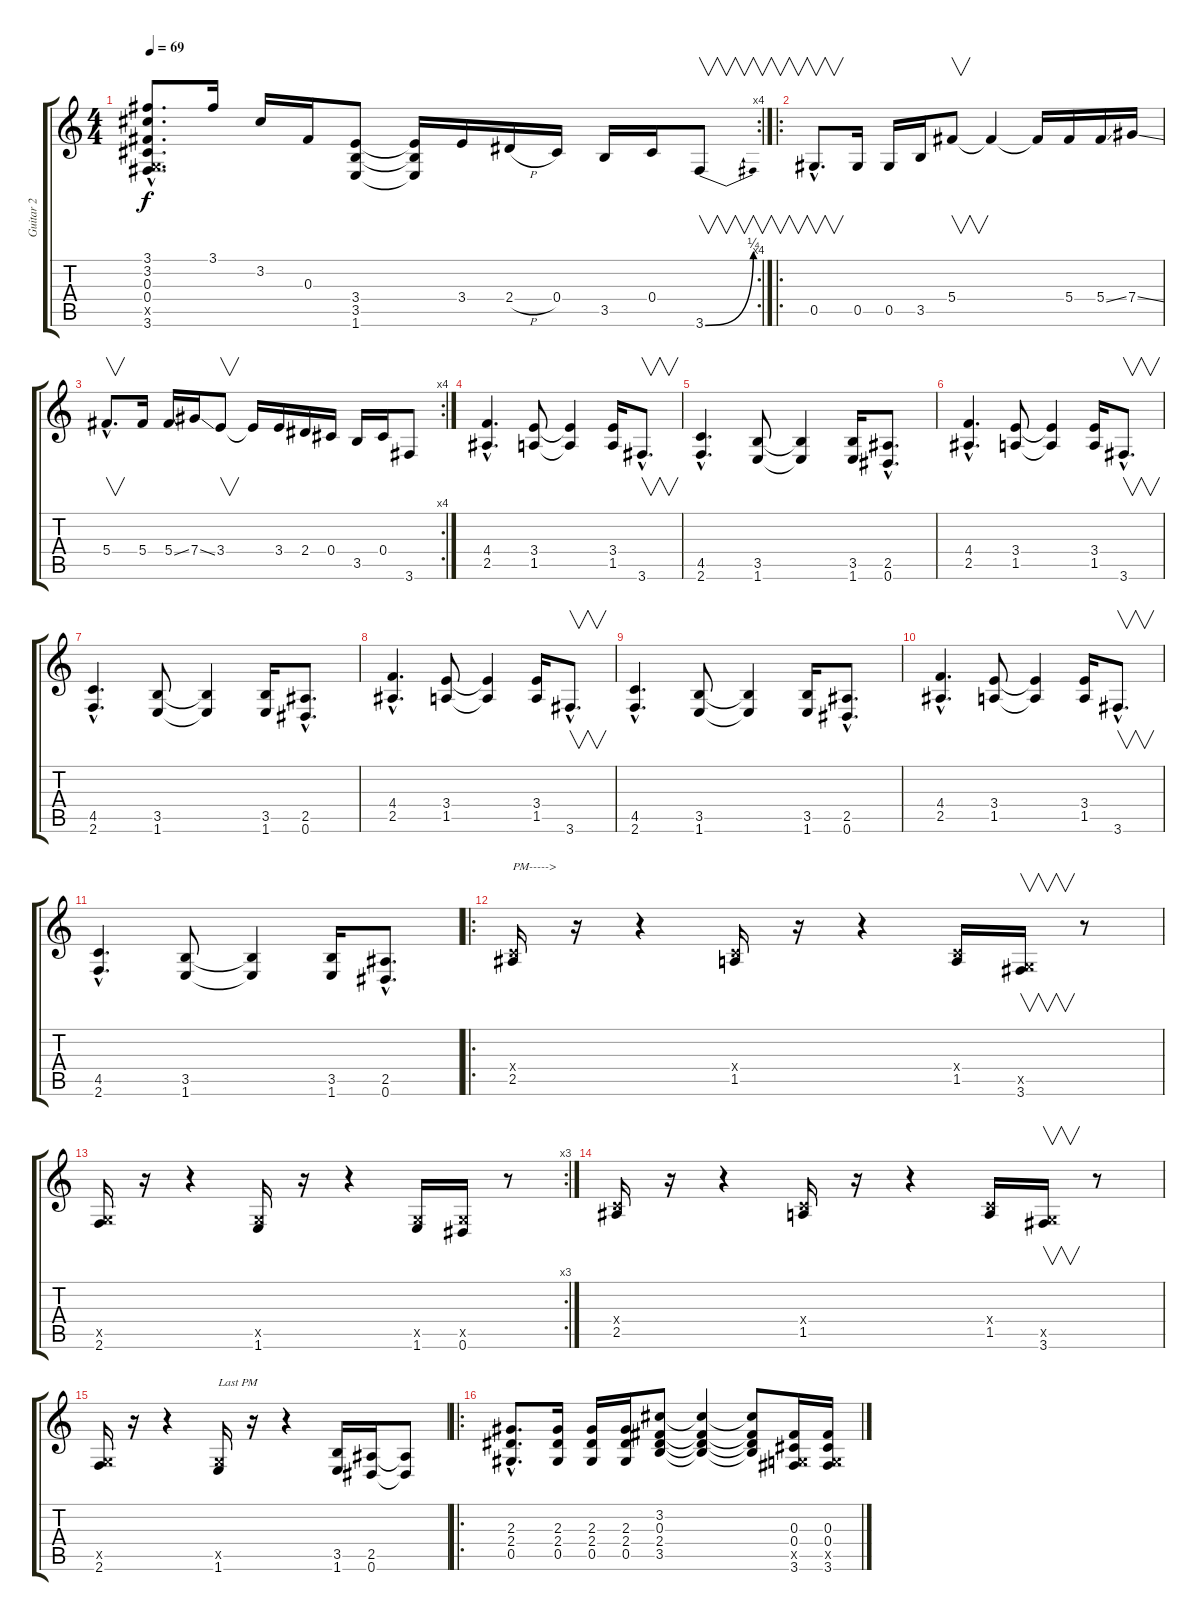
\track ("Guitar 2" "Guitar 2") {instrument overdrivenguitar}
\staff {score tabs}
\tuning (Eb4 Bb3 Gb3 Db3 Ab2 Eb2) {hide}
\rc 4
\ts (4 4)
\tempo 69
\clef g2
\ks c
(3.1{hac} 3.2{hac} 0.3{hac} 0.4{hac} -1.5{hac x} 3.6{hac}).8{d dy f} 3.1.16 3.2.16 0.3.16 (3.4 3.5 1.6).8 (3.4{t} 3.5{t} 1.6{t}).16 3.4.16 2.4{h}.16 0.4.16 3.5.16 0.4.16 3.6{be (bend 0 0 60 1)}.8{v} |
\ro
0.5{hac}.8{v d} 0.5.16 0.5.16 3.5.16 5.4.8{v} 5.4{t}.4 5.4{t}.16 5.4.16 5.4{ss}.16 7.4{ss}.16 |
\rc 4
5.4{hac}.8{v d} 5.4.16 5.4{ss}.16 7.4{ss}.16 3.4.8{v} 3.4{t}.16 3.4.16 2.4.16 0.4.16 3.5.16 0.4.16 3.6.8 |
(4.4{hac} 2.5{hac}).4{d} (3.4 1.5).8 (3.4{t} 1.5{t}).4 (3.4 1.5).16 3.6{hac}.8{v d} |
(4.5{hac} 2.6{hac}).4{d} (3.5 1.6).8 (3.5{t} 1.6{t}).4 (3.5 1.6).16 (2.5{hac} 0.6{hac}).8{d} |
(4.4{hac} 2.5{hac}).4{d} (3.4 1.5).8 (3.4{t} 1.5{t}).4 (3.4 1.5).16 3.6{hac}.8{v d} |
(4.5{hac} 2.6{hac}).4{d} (3.5 1.6).8 (3.5{t} 1.6{t}).4 (3.5 1.6).16 (2.5{hac} 0.6{hac}).8{d} |
(4.4{hac} 2.5{hac}).4{d} (3.4 1.5).8 (3.4{t} 1.5{t}).4 (3.4 1.5).16 3.6{hac}.8{v d} |
(4.5{hac} 2.6{hac}).4{d} (3.5 1.6).8 (3.5{t} 1.6{t}).4 (3.5 1.6).16 (2.5{hac} 0.6{hac}).8{d} |
(4.4{hac} 2.5{hac}).4{d} (3.4 1.5).8 (3.4{t} 1.5{t}).4 (3.4 1.5).16 3.6{hac}.8{v d} |
(4.5{hac} 2.6{hac}).4{d} (3.5 1.6).8 (3.5{t} 1.6{t}).4 (3.5 1.6).16 (2.5{hac} 0.6{hac}).8{d} |
\ro
(-1.4{x} 2.5).16{txt "PM----->"} r.16 r.4 (-1.4{x} 1.5).16 r.16 r.4 (-1.4{x} 1.5).16 (-1.5{x} 3.6).16{v} r.8 |
\rc 3
(-1.5{x} 2.6).16 r.16 r.4 (-1.5{x} 1.6).16 r.16 r.4 (-1.5{x} 1.6).16 (-1.5{x} 0.6).16 r.8 |
(-1.4{x} 2.5).16 r.16 r.4 (-1.4{x} 1.5).16 r.16 r.4 (-1.4{x} 1.5).16 (-1.5{x} 3.6).16{v} r.8 |
(-1.5{x} 2.6).16 r.16 r.4 (-1.5{x} 1.6).16{txt "Last PM"} r.16 r.4 (3.5 1.6).16 (2.5 0.6).16 (2.5{t} 0.6{t}).8 |
\ro
(2.3{hac} 2.4{hac} 0.5{hac}).8{d} (2.3 2.4 0.5).16 (2.3 2.4 0.5).16 (2.3 2.4 0.5).16 (3.2 0.3 2.4 3.5).8 (3.2{t} 0.3{t} 2.4{t} 3.5{t}).4 (3.2{t} 0.3{t} 2.4{t} 3.5{t}).8 (0.3 0.4 -1.5{x} 3.6).16 (0.3 0.4 -1.5{x} 3.6).16
